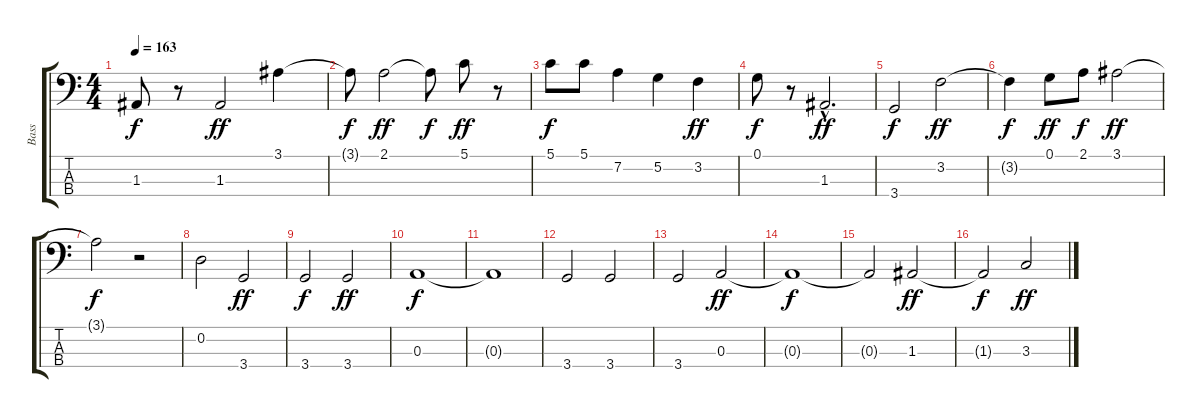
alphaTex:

\track ("Bass" "Bass") {instrument electricbassfinger}
\staff {score tabs}
\tuning (G2 D2 A1 E1) {hide}
\ts (4 4)
\tempo 163
\clef f4
\ks c
1.3.8{dy f} r.8 1.3.2{dy ff} 3.1.4 |
3.1{t}.8{dy f} 2.1.2{dy ff} 2.1{t}.8{dy f} 5.1.8{dy ff} r.8 |
5.1.8{dy f} 5.1.8 7.2.4 5.2.4 3.2.4{dy ff} |
0.1.8{dy f} r.8 1.3{hac}.2{d dy ff} |
3.4.2{dy f} 3.2.2{dy ff} |
3.2{t}.4{dy f} 0.1.8{dy ff} 2.1.8{dy f} 3.1.2{dy ff} |
3.1{t}.2{dy f} r.2 |
0.2.2 3.4.2{dy ff} |
3.4.2{dy f} 3.4.2{dy ff} |
0.3.1{dy f} |
0.3{t}.1 |
3.4.2 3.4.2 |
3.4.2 0.3.2{dy ff} |
0.3{t}.1{dy f} |
0.3{t}.2 1.3.2{dy ff} |
1.3{t}.2{dy f} 3.3.2{dy ff}
